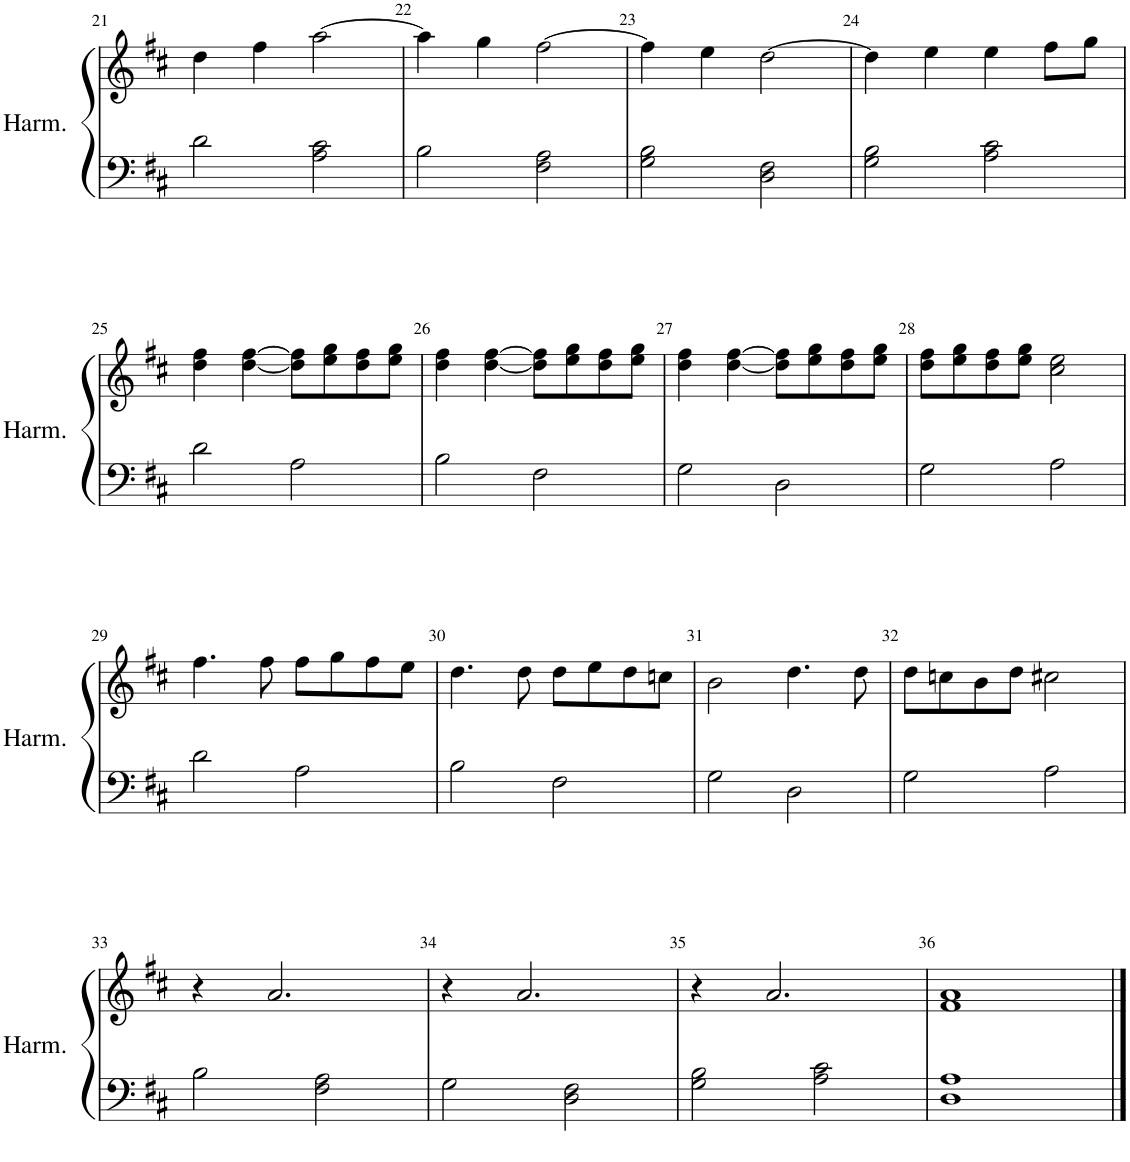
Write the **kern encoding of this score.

**kern	**kern
*part1	*part1
*staff2	*staff1
*I"Harmonium	*
*I'Harm.	*
!!LO:PB:g=z
*clefF4	*clefG2
*k[f#c#]	*k[f#c#]
*M4/4	*M4/4
=21	=21
2d\	4dd\
.	4ff#\
2A\ 2c#\	[2aa\
=22	=22
2B\	4aa\]
.	4gg\
2F#\ 2A\	[2ff#\
=23	=23
2G\ 2B\	4ff#\]
.	4ee\
2D\ 2F#\	[2dd\
=24	=24
2G\ 2B\	4dd\]
.	4ee\
2A\ 2c#\	4ee\
.	8ff#\L
.	8gg\J
!!LO:LB:g=z
=25	=25
2d\	4dd\ 4ff#\
.	[4dd\ [4ff#\
2A\	8dd\] 8ff#\]L
.	8ee\ 8gg\
.	8dd\ 8ff#\
.	8ee\ 8gg\J
=26	=26
2B\	4dd\ 4ff#\
.	[4dd\ [4ff#\
2F#\	8dd\] 8ff#\]L
.	8ee\ 8gg\
.	8dd\ 8ff#\
.	8ee\ 8gg\J
=27	=27
2G\	4dd\ 4ff#\
.	[4dd\ [4ff#\
2D\	8dd\] 8ff#\]L
.	8ee\ 8gg\
.	8dd\ 8ff#\
.	8ee\ 8gg\J
=28	=28
2G\	8dd\ 8ff#\L
.	8ee\ 8gg\
.	8dd\ 8ff#\
.	8ee\ 8gg\J
2A\	2cc#\ 2ee\
!!LO:LB:g=z
=29	=29
2d\	4.ff#\
.	8ff#\
2A\	8ff#\L
.	8gg\
.	8ff#\
.	8ee\J
=30	=30
2B\	4.dd\
.	8dd\
2F#\	8dd\L
.	8ee\
.	8dd\
.	8ccn\J
=31	=31
2G\	2b\
2D\	4.dd\
.	8dd\
=32	=32
2G\	8dd\L
.	8ccn\
.	8b\
.	8dd\J
2A\	2cc#X\
!!LO:LB:g=z
=33	=33
2B\	4r
.	2.a/
2F#\ 2A\	.
=34	=34
2G\	4r
.	2.a/
2D\ 2F#\	.
=35	=35
2G\ 2B\	4r
.	2.a/
2A\ 2c#\	.
=36	=36
1D 1A	1f# 1a
==	==
*-	*-
